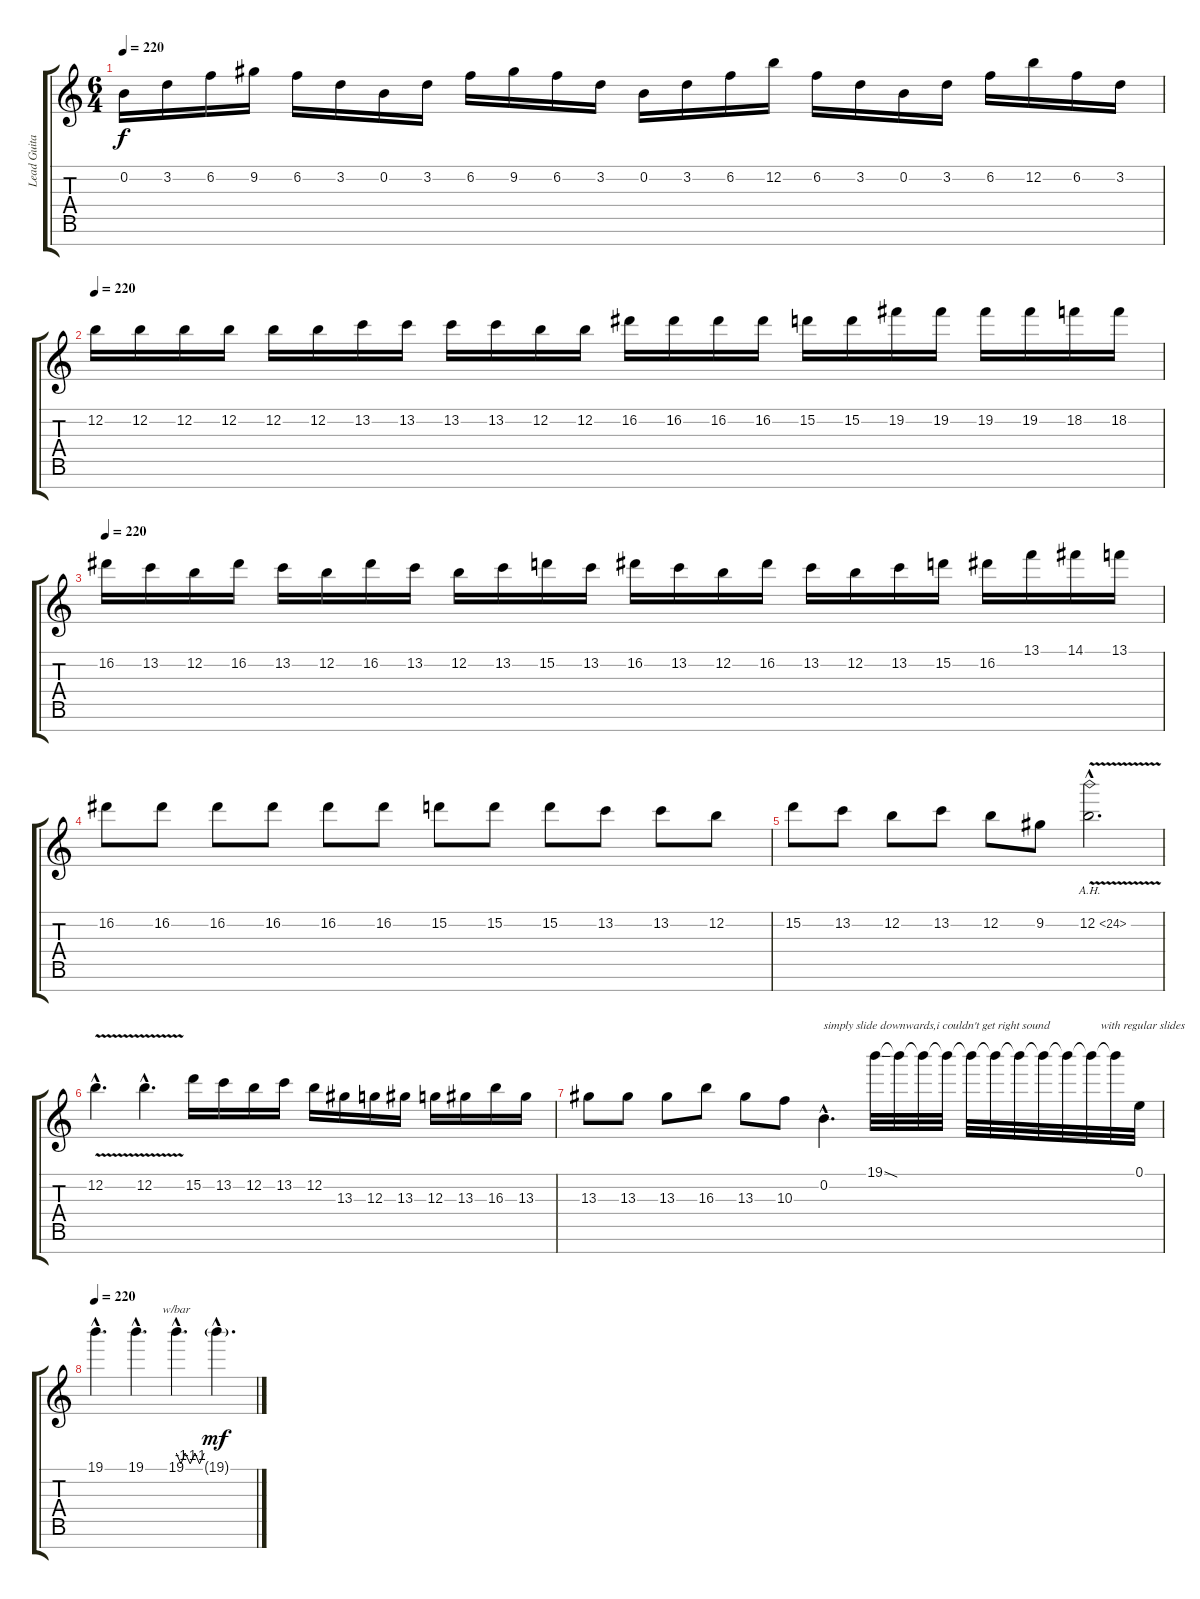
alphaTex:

\track ("Lead Guitar" "Lead Guita") {instrument distortionguitar}
\staff {score tabs}
\tuning (E4 B3 G3 D3 A2 E2 B1) {hide}
\ts (6 4)
\tempo 220
\clef g2
\ks c
0.2.16{dy f} 3.2.16 6.2.16 9.2.16 6.2.16 3.2.16 0.2.16 3.2.16 6.2.16 9.2.16 6.2.16 3.2.16 0.2.16 3.2.16 6.2.16 12.2.16 6.2.16 3.2.16 0.2.16 3.2.16 6.2.16 12.2.16 6.2.16 3.2.16 |
\tempo 220
12.2.16 12.2.16 12.2.16 12.2.16 12.2.16 12.2.16 13.2.16 13.2.16 13.2.16 13.2.16 12.2.16 12.2.16 16.2.16 16.2.16 16.2.16 16.2.16 15.2.16 15.2.16 19.2.16 19.2.16 19.2.16 19.2.16 18.2.16 18.2.16 |
\tempo 220
16.2.16 13.2.16 12.2.16 16.2.16 13.2.16 12.2.16 16.2.16 13.2.16 12.2.16 13.2.16 15.2.16 13.2.16 16.2.16 13.2.16 12.2.16 16.2.16 13.2.16 12.2.16 13.2.16 15.2.16 16.2.16 13.1.16 14.1.16 13.1.16 |
16.2.8 16.2.8 16.2.8 16.2.8 16.2.8 16.2.8 15.2.8 15.2.8 15.2.8 13.2.8 13.2.8 12.2.8 |
15.2.8 13.2.8 12.2.8 13.2.8 12.2.8 9.2.8 12.2{ah 12 v hac}.2{d} |
12.2{v hac}.4{d} 12.2{v hac}.4{d} 15.2.16 13.2.16 12.2.16 13.2.16 12.2.16 13.3.16 12.3.16 13.3.16 12.3.16 13.3.16 16.3.16 13.3.16 |
13.3.8 13.3.8 13.3.8 16.3.8 13.3.8 10.3.8 0.2{hac}.4{d txt "simply slide downwards,i couldn't get right sound "} 19.1{ss}.32 19.1{t}.32 19.1{t}.32 19.1{t}.32 19.1{t}.32 19.1{t}.32 19.1{t}.32 19.1{t}.32 19.1{t}.32 19.1{t}.32{txt "   with regular slides"} 19.1{t}.32 0.1.32 |
\tempo 220
19.1{hac}.4{d} 19.1{hac}.4{d} 19.1{hac}.4{d tbe (custom default 0 0 10 -4 19 0 30 -4 40 0 50 -4 60 0)} 19.1{g hac}.4{d dy mf}
